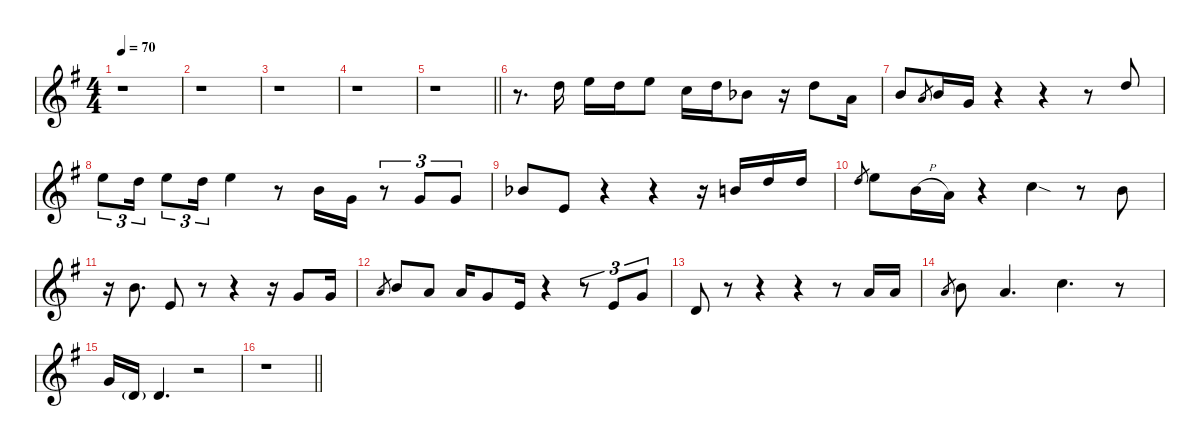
\defaultSystemsLayout 4
\hideDynamics
\bracketExtendMode nobrackets
\singleTrackTrackNamePolicy hidden
\multiTrackTrackNamePolicy hidden
\otherSystemsTrackNameOrientation horizontal
\track ("Vocals" "sax.") {defaultSystemsLayout 4 mute instrument tenorsax}
\staff {score}
\tuning (E4 B3 G3 D3 A2 E2)
\displaytranspose 14
\ts (4 4)
\tempo 70
\clef g2
\ks g
r.1{dy f beam Down} |
r.1{beam Down} |
r.1{beam Down} |
r.1{beam Down} |
\barLineRight lightlight
r.1{beam Down} |
r.8{d beam Down} 1.2{acc forcenatural}.16{beam Down} 3.2{acc forcenatural}.16{beam Down} 1.2{acc forcenatural}.16{beam Down} 3.2{acc forcenatural}.8{beam Down} 3.3{acc forcenatural}.16{beam Down} 1.2{acc forcenatural}.16{beam Down} 1.3{acc b}.8{beam Down} r.16{beam Down} 1.2{acc forcenatural}.8{beam Down} 0.3{acc forcenatural}.16{beam Down} |
2.3{acc forcenatural}.8{beam Up} 0.3{acc forcenatural}.8{gr dy mf beam Up} 2.3{acc forcenatural}.16{dy f beam Up} 3.4{acc forcenatural}.16{beam Up} r.4{beam Up} r.4{beam Up} r.8{beam Up} 1.2{acc forcenatural}.8{beam Down} |
3.2{acc forcenatural}.8{tu (3 2) beam Down} 1.2{acc forcenatural}.16{tu (3 2) beam Down} 3.2{acc forcenatural}.8{tu (3 2) beam Down} 1.2{acc forcenatural}.16{tu (3 2) beam Down} 3.2{acc forcenatural}.4{beam Down} r.8{beam Down} 2.3{acc forcenatural}.16{beam Up} 3.4{acc forcenatural}.16{beam Up} r.8{tu (3 2) beam Up} 3.4{acc forcenatural}.8{tu (3 2) beam Up} 3.4{acc forcenatural}.8{tu (3 2) beam Up} |
1.3{acc b}.8{beam Up} 0.4{acc forcenatural}.8{beam Up} r.4{beam Up} r.4{beam Up} r.16{beam Up} 2.3{acc forcenatural}.16{beam Down} 1.2{acc forcenatural}.16{beam Down} 1.2{acc forcenatural}.16{beam Down} |
1.2{acc forcenatural}.8{gr dy mf beam Up} 3.2{acc forcenatural}.8{dy f beam Down} 2.3{h acc forcenatural}.16{beam Down} 0.3{acc forcenatural}.16{beam Down} r.4{beam Down} 3.3{sod acc forcenatural}.4{beam Down} r.8{beam Down} 2.3{acc forcenatural}.8{beam Down} |
r.16{beam Down} 2.3{acc forcenatural}.8{d beam Down} 0.4{acc forcenatural}.8{beam Up} r.8{beam Up} r.4{beam Up} r.16{beam Up} 3.4{acc forcenatural}.8{beam Up} 3.4{acc forcenatural}.16{beam Up} |
0.3{acc forcenatural}.8{gr dy mf beam Up} 2.3{acc forcenatural}.8{dy f beam Up} 0.3{acc forcenatural}.8{beam Up} 0.3{acc forcenatural}.16{beam Up} 3.4{acc forcenatural}.8{beam Up} 0.4{acc forcenatural}.16{beam Up} r.4{beam Up} r.8{tu (3 2) beam Up} 0.4{acc forcenatural}.8{tu (3 2) beam Up} 3.4{acc forcenatural}.8{tu (3 2) beam Up} |
3.5{acc forcenatural}.8{beam Up} r.8{beam Up} r.4{beam Up} r.4{beam Up} r.8{beam Up} 0.3{acc forcenatural}.16{beam Up} 0.3{acc forcenatural}.16{beam Up} |
0.3{acc forcenatural}.8{gr dy mf beam Up} 2.3{acc forcenatural}.8{dy f beam Down} 0.3{acc forcenatural}.4{d beam Up} 3.3{acc forcenatural}.4{d beam Down} r.8{beam Down} |
3.4{acc forcenatural}.16{beam Up} 3.5{g acc forcenatural}.16{dy mf beam Up} 3.5{acc forcenatural}.4{d dy f beam Up} r.2{beam Up} |
\barLineRight lightlight
r.1{beam Down}
